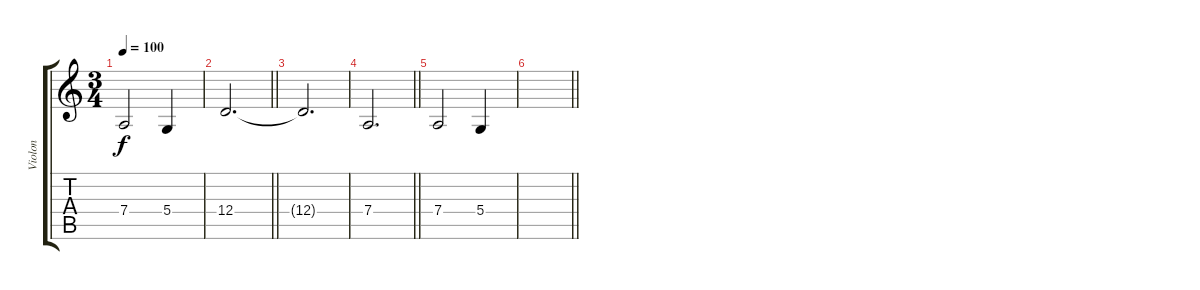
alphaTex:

\track ("Violon" "Violon") {instrument viola}
\staff {score tabs}
\tuning (E4 B3 G3 D3 A2 E2) {hide}
\ts (3 4)
\tempo 100
\clef g2
\ks c
7.4.2{dy f} 5.4.4 |
\barLineRight lightlight
12.4.2{d} |
12.4{t}.2{d} |
\barLineRight lightlight
7.4.2{d} |
7.4.2 5.4.4 |
\barLineRight lightlight
